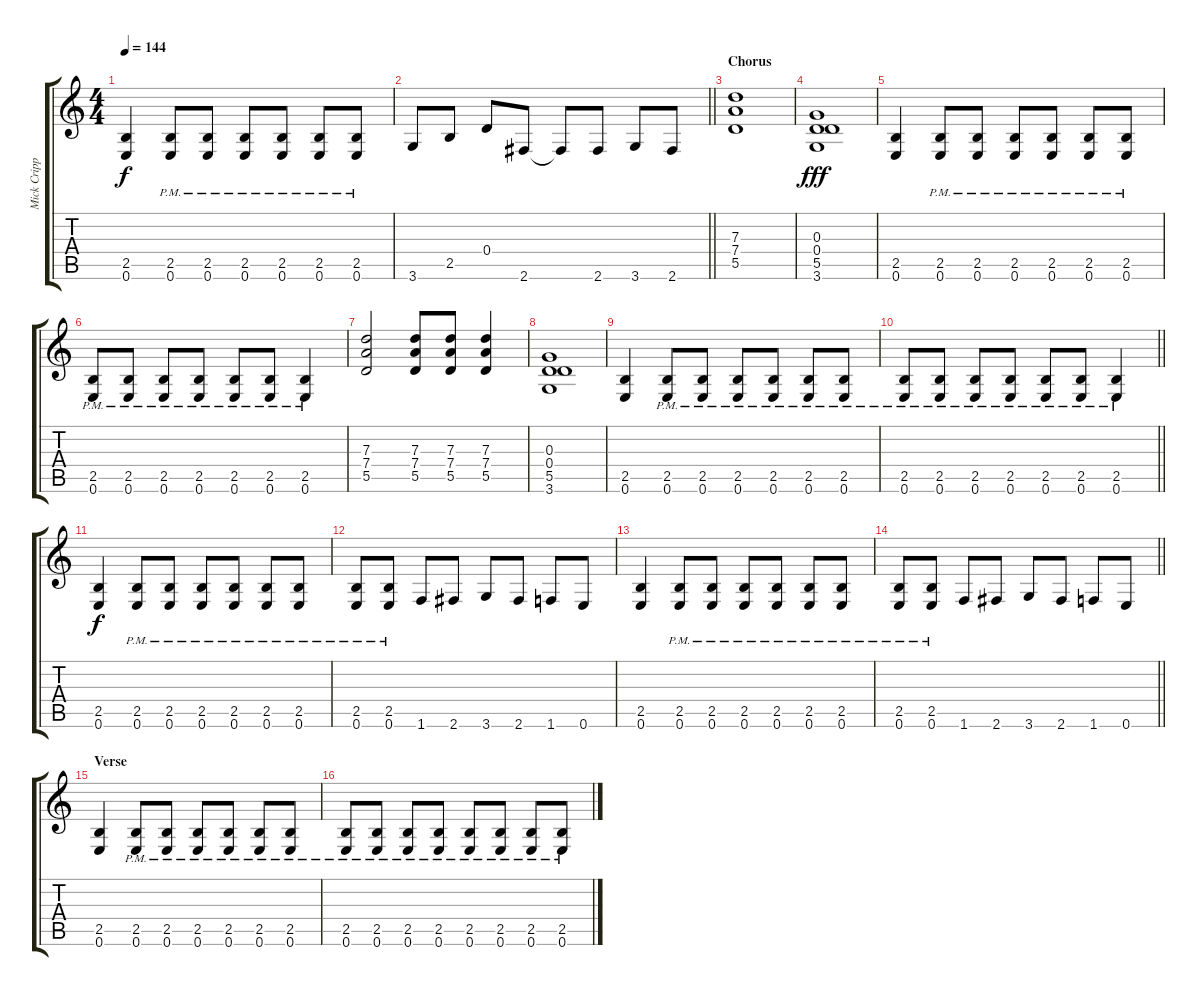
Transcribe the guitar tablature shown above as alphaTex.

\track ("Mick Cripps" "Mick Cripp") {instrument overdrivenguitar}
\staff {score tabs}
\tuning (E4 B3 G3 D3 A2 E2) {hide}
\ts (4 4)
\tempo 144
\clef g2
\ks c
(2.5 0.6).4{dy f} (2.5{pm} 0.6{pm}).8 (2.5{pm} 0.6{pm}).8 (2.5{pm} 0.6{pm}).8 (2.5{pm} 0.6{pm}).8 (2.5{pm} 0.6{pm}).8 (2.5{pm} 0.6{pm}).8 |
\barLineRight lightlight
3.6.8 2.5.8 0.4.8 2.6.8 2.6{t}.8 2.6.8 3.6.8 2.6.8 |
\section ("" "Chorus")
(7.3 7.4 5.5).1 |
(0.3 0.4 5.5 3.6).1{dy fff} |
(2.5 0.6).4 (2.5{pm} 0.6{pm}).8 (2.5{pm} 0.6{pm}).8 (2.5{pm} 0.6{pm}).8 (2.5{pm} 0.6{pm}).8 (2.5{pm} 0.6{pm}).8 (2.5{pm} 0.6{pm}).8 |
(2.5{pm} 0.6{pm}).8 (2.5{pm} 0.6{pm}).8 (2.5{pm} 0.6{pm}).8 (2.5{pm} 0.6{pm}).8 (2.5{pm} 0.6{pm}).8 (2.5{pm} 0.6{pm}).8 (2.5{pm} 0.6{pm}).4 |
(7.3 7.4 5.5).2 (7.3 7.4 5.5).8 (7.3 7.4 5.5).8 (7.3 7.4 5.5).4 |
(0.3 0.4 5.5 3.6).1 |
(2.5 0.6).4 (2.5{pm} 0.6{pm}).8 (2.5{pm} 0.6{pm}).8 (2.5{pm} 0.6{pm}).8 (2.5{pm} 0.6{pm}).8 (2.5{pm} 0.6{pm}).8 (2.5{pm} 0.6{pm}).8 |
\barLineRight lightlight
(2.5{pm} 0.6{pm}).8 (2.5{pm} 0.6{pm}).8 (2.5{pm} 0.6{pm}).8 (2.5{pm} 0.6{pm}).8 (2.5{pm} 0.6{pm}).8 (2.5{pm} 0.6{pm}).8 (2.5{pm} 0.6{pm}).4 |
\section ("" "")
(2.5 0.6).4{dy f} (2.5{pm} 0.6{pm}).8 (2.5{pm} 0.6{pm}).8 (2.5{pm} 0.6{pm}).8 (2.5{pm} 0.6{pm}).8 (2.5{pm} 0.6{pm}).8 (2.5{pm} 0.6{pm}).8 |
(2.5{pm} 0.6{pm}).8 (2.5{pm} 0.6{pm}).8 1.6.8 2.6.8 3.6.8 2.6.8 1.6.8 0.6.8 |
(2.5 0.6).4 (2.5{pm} 0.6{pm}).8 (2.5{pm} 0.6{pm}).8 (2.5{pm} 0.6{pm}).8 (2.5{pm} 0.6{pm}).8 (2.5{pm} 0.6{pm}).8 (2.5{pm} 0.6{pm}).8 |
\barLineRight lightlight
(2.5{pm} 0.6{pm}).8 (2.5{pm} 0.6{pm}).8 1.6.8 2.6.8 3.6.8 2.6.8 1.6.8 0.6.8 |
\section ("" "Verse")
(2.5 0.6).4 (2.5{pm} 0.6{pm}).8 (2.5{pm} 0.6{pm}).8 (2.5{pm} 0.6{pm}).8 (2.5{pm} 0.6{pm}).8 (2.5{pm} 0.6{pm}).8 (2.5{pm} 0.6{pm}).8 |
(2.5{pm} 0.6{pm}).8 (2.5{pm} 0.6{pm}).8 (2.5{pm} 0.6{pm}).8 (2.5{pm} 0.6{pm}).8 (2.5{pm} 0.6{pm}).8 (2.5{pm} 0.6{pm}).8 (2.5{pm} 0.6{pm}).8 (2.5{pm} 0.6{pm}).8
